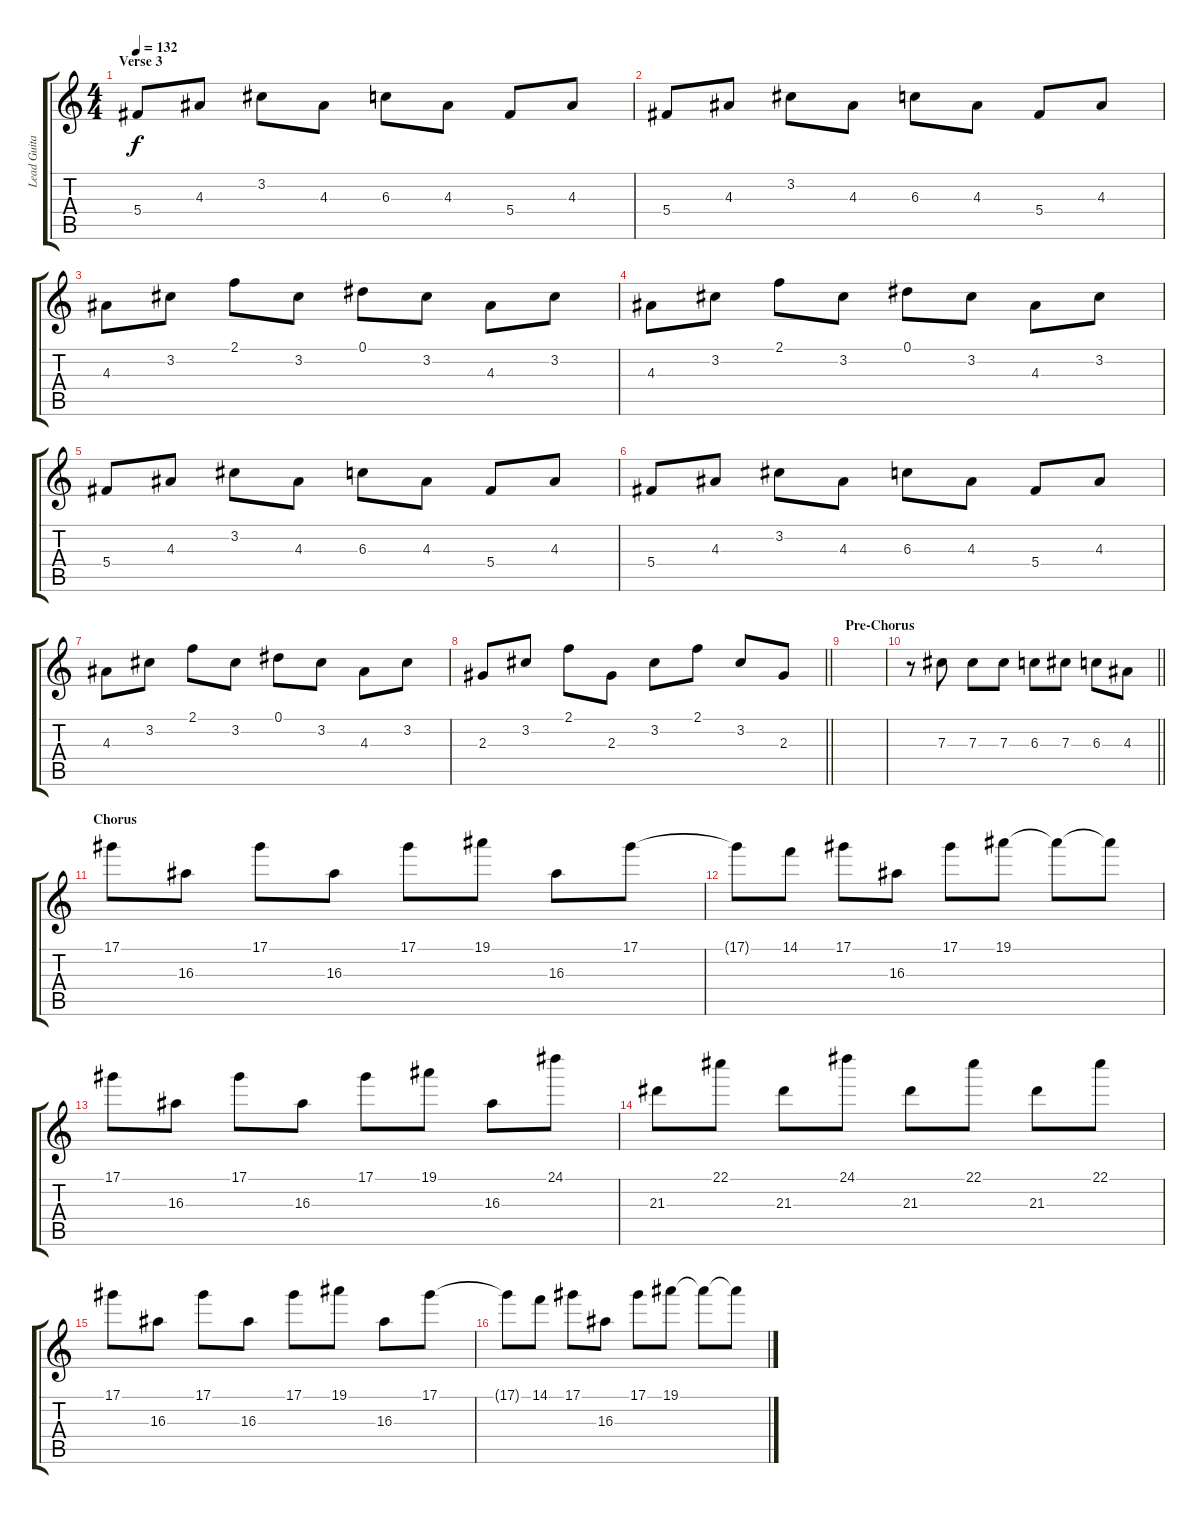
\track ("Lead Guitar" "Lead Guita") {instrument overdrivenguitar}
\staff {score tabs}
\tuning (Eb4 Bb3 Gb3 Db3 Ab2 Eb2) {hide}
\ts (4 4)
\section ("" "Verse 3")
\tempo 132
\clef g2
\ks c
5.4.8{dy f} 4.3.8 3.2.8 4.3.8 6.3.8 4.3.8 5.4.8 4.3.8 |
5.4.8 4.3.8 3.2.8 4.3.8 6.3.8 4.3.8 5.4.8 4.3.8 |
4.3.8 3.2.8 2.1.8 3.2.8 0.1.8 3.2.8 4.3.8 3.2.8 |
4.3.8 3.2.8 2.1.8 3.2.8 0.1.8 3.2.8 4.3.8 3.2.8 |
5.4.8 4.3.8 3.2.8 4.3.8 6.3.8 4.3.8 5.4.8 4.3.8 |
5.4.8 4.3.8 3.2.8 4.3.8 6.3.8 4.3.8 5.4.8 4.3.8 |
4.3.8 3.2.8 2.1.8 3.2.8 0.1.8 3.2.8 4.3.8 3.2.8 |
\barLineRight lightlight
2.3.8 3.2.8 2.1.8 2.3.8 3.2.8 2.1.8 3.2.8 2.3.8 |
\section ("" "Pre-Chorus")
|
\barLineRight lightlight
r.8 7.3.8 7.3.8 7.3.8 6.3.8 7.3.8 6.3.8 4.3.8 |
\section ("" "Chorus")
17.1.8 16.3.8 17.1.8 16.3.8 17.1.8 19.1.8 16.3.8 17.1.8 |
17.1{t}.8 14.1.8 17.1.8 16.3.8 17.1.8 19.1.8 19.1{t}.8 19.1{t}.8 |
17.1.8 16.3.8 17.1.8 16.3.8 17.1.8 19.1.8 16.3.8 24.1.8 |
21.3.8 22.1.8 21.3.8 24.1.8 21.3.8 22.1.8 21.3.8 22.1.8 |
17.1.8 16.3.8 17.1.8 16.3.8 17.1.8 19.1.8 16.3.8 17.1.8 |
17.1{t}.8 14.1.8 17.1.8 16.3.8 17.1.8 19.1.8 19.1{t}.8 19.1{t}.8
